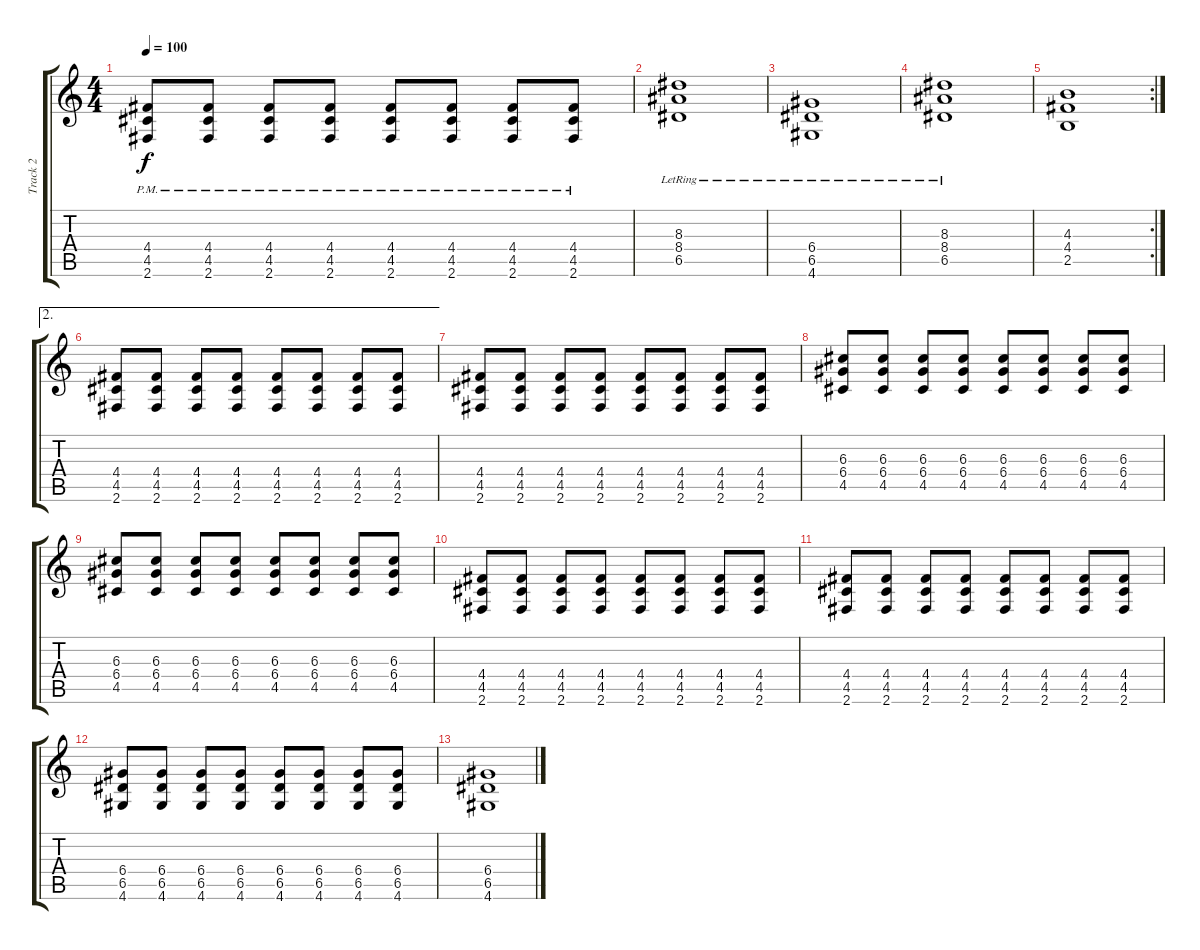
\track ("Track 2" "Track 2") {instrument overdrivenguitar}
\staff {score tabs}
\tuning (E4 B3 G3 D3 A2 E2) {hide}
\ts (4 4)
\tempo 100
\clef g2
\ks c
(4.4{pm} 4.5{pm} 2.6{pm}).8{dy f} (4.4{pm} 4.5{pm} 2.6{pm}).8 (4.4{pm} 4.5{pm} 2.6{pm}).8 (4.4{pm} 4.5{pm} 2.6{pm}).8 (4.4{pm} 4.5{pm} 2.6{pm}).8 (4.4{pm} 4.5{pm} 2.6{pm}).8 (4.4{pm} 4.5{pm} 2.6{pm}).8 (4.4{pm} 4.5{pm} 2.6{pm}).8 |
(8.3{lr} 8.4{lr} 6.5{lr}).1 |
(6.4{lr} 6.5{lr} 4.6{lr}).1 |
(8.3{lr} 8.4{lr} 6.5{lr}).1 |
\rc 2
(4.3 4.4 2.5).1 |
\ae 2
(4.4 4.5 2.6).8 (4.4 4.5 2.6).8 (4.4 4.5 2.6).8 (4.4 4.5 2.6).8 (4.4 4.5 2.6).8 (4.4 4.5 2.6).8 (4.4 4.5 2.6).8 (4.4 4.5 2.6).8 |
(4.4 4.5 2.6).8 (4.4 4.5 2.6).8 (4.4 4.5 2.6).8 (4.4 4.5 2.6).8 (4.4 4.5 2.6).8 (4.4 4.5 2.6).8 (4.4 4.5 2.6).8 (4.4 4.5 2.6).8 |
(6.3 6.4 4.5).8 (6.3 6.4 4.5).8 (6.3 6.4 4.5).8 (6.3 6.4 4.5).8 (6.3 6.4 4.5).8 (6.3 6.4 4.5).8 (6.3 6.4 4.5).8 (6.3 6.4 4.5).8 |
(6.3 6.4 4.5).8 (6.3 6.4 4.5).8 (6.3 6.4 4.5).8 (6.3 6.4 4.5).8 (6.3 6.4 4.5).8 (6.3 6.4 4.5).8 (6.3 6.4 4.5).8 (6.3 6.4 4.5).8 |
(4.4 4.5 2.6).8 (4.4 4.5 2.6).8 (4.4 4.5 2.6).8 (4.4 4.5 2.6).8 (4.4 4.5 2.6).8 (4.4 4.5 2.6).8 (4.4 4.5 2.6).8 (4.4 4.5 2.6).8 |
(4.4 4.5 2.6).8 (4.4 4.5 2.6).8 (4.4 4.5 2.6).8 (4.4 4.5 2.6).8 (4.4 4.5 2.6).8 (4.4 4.5 2.6).8 (4.4 4.5 2.6).8 (4.4 4.5 2.6).8 |
(6.4 6.5 4.6).8 (6.4 6.5 4.6).8 (6.4 6.5 4.6).8 (6.4 6.5 4.6).8 (6.4 6.5 4.6).8 (6.4 6.5 4.6).8 (6.4 6.5 4.6).8 (6.4 6.5 4.6).8 |
(6.4 6.5 4.6).1
